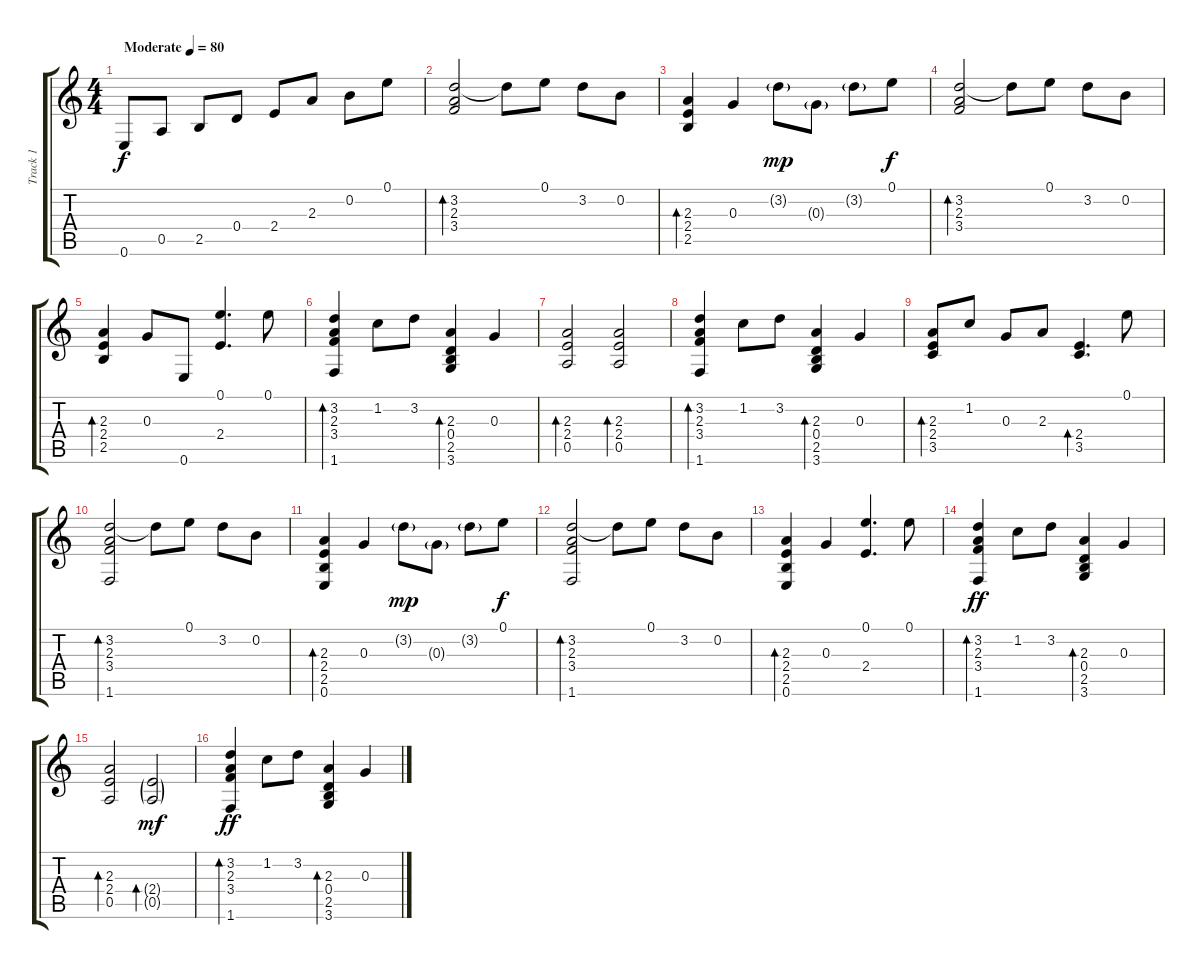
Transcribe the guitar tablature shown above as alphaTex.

\track ("Track 1" "Track 1") {instrument acousticguitarnylon}
\staff {score tabs}
\tuning (E4 B3 G3 D3 A2 E2) {hide}
\ts (4 4)
\tempo (80 "Moderate")
\clef g2
\ks c
0.6.8{dy f instrument acousticguitarnylon} 0.5.8 2.5.8 0.4.8 2.4.8 2.3.8 0.2.8 0.1.8 |
(3.2 2.3 3.4).2{bd 60} 3.2{t}.8 0.1.8 3.2.8 0.2.8 |
(2.3 2.4 2.5).4{bd 60} 0.3.4 3.2{g}.8{dy mp} 0.3{g}.8 3.2{g}.8 0.1.8{dy f} |
(3.2 2.3 3.4).2{bd 60} 3.2{t}.8 0.1.8 3.2.8 0.2.8 |
(2.3 2.4 2.5).4{bd 60} 0.3.8 0.6.8 (0.1 2.4).4{d} 0.1.8 |
(3.2 2.3 3.4 1.6).4{bd 60} 1.2.8 3.2.8 (2.3 0.4 2.5 3.6).4{bd 60} 0.3.4 |
(2.3 2.4 0.5).2{bd 60} (2.3 2.4 0.5).2{bd 60} |
(3.2 2.3 3.4 1.6).4{bd 60} 1.2.8 3.2.8 (2.3 0.4 2.5 3.6).4{bd 60} 0.3.4 |
(2.3 2.4 3.5).8{bd 60} 1.2.8 0.3.8 2.3.8 (2.4 3.5).4{d bd 60} 0.1.8 |
(3.2 2.3 3.4 1.6).2{bd 60} 3.2{t}.8 0.1.8 3.2.8 0.2.8 |
(2.3 2.4 2.5 0.6).4{bd 60} 0.3.4 3.2{g}.8{dy mp} 0.3{g}.8 3.2{g}.8 0.1.8{dy f} |
(3.2 2.3 3.4 1.6).2{bd 60} 3.2{t}.8 0.1.8 3.2.8 0.2.8 |
(2.3 2.4 2.5 0.6).4{bd 60} 0.3.4 (0.1 2.4).4{d} 0.1.8 |
(3.2 2.3 3.4 1.6).4{bd 60 dy ff} 1.2.8 3.2.8 (2.3 0.4 2.5 3.6).4{bd 60} 0.3.4 |
(2.3 2.4 0.5).2{bd 60} (2.4{g} 0.5{g}).2{bd 60 dy mf} |
(3.2 2.3 3.4 1.6).4{bd 60 dy ff} 1.2.8 3.2.8 (2.3 0.4 2.5 3.6).4{bd 60} 0.3.4
